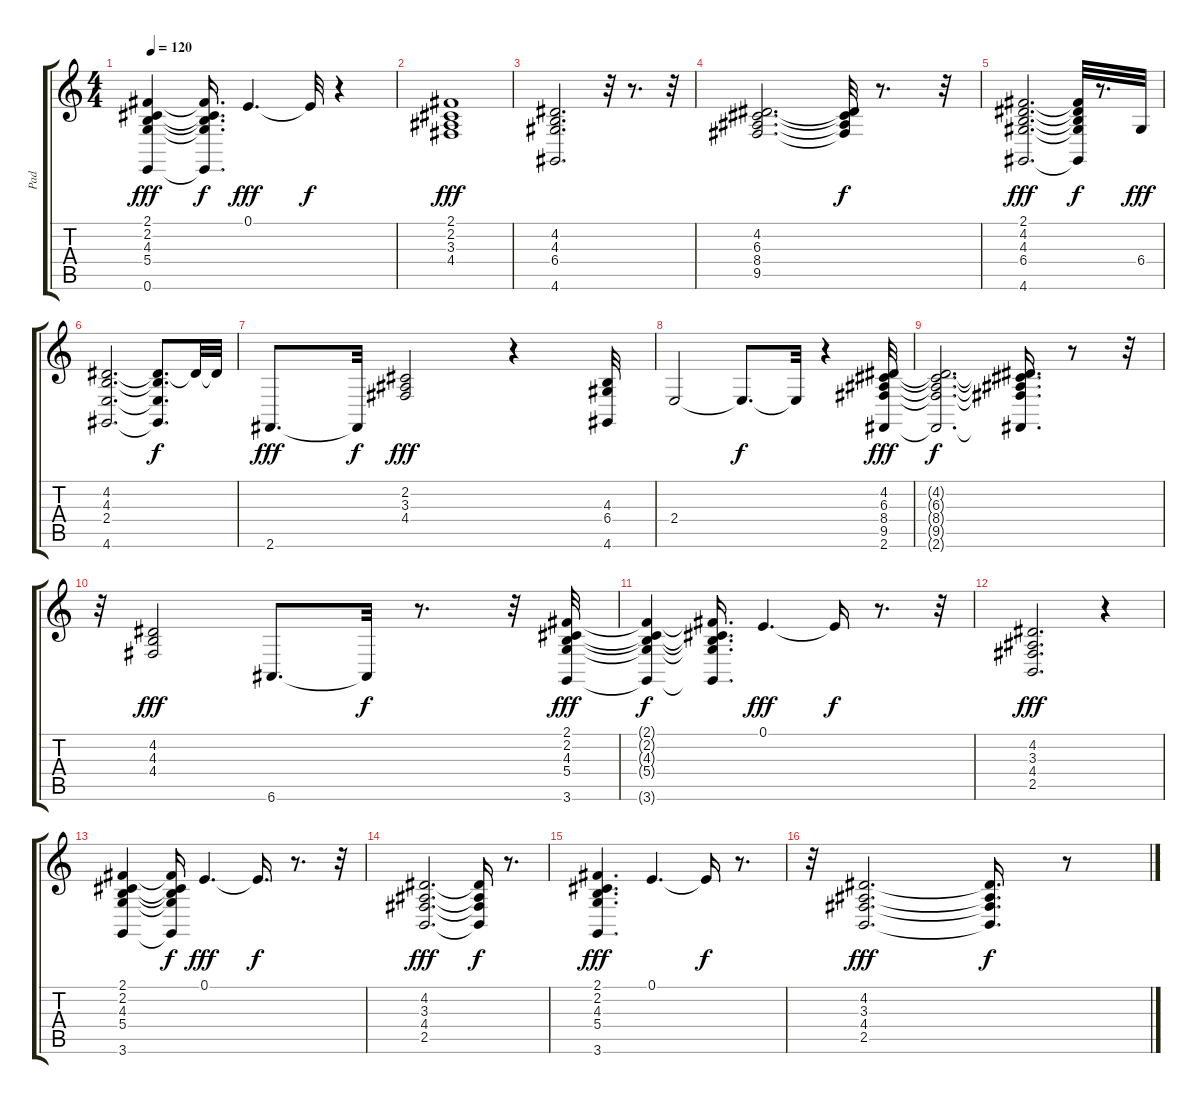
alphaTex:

\track ("Pad" "Pad") {instrument pad8sweep}
\staff {score tabs}
\tuning (E4 B3 G3 D3 A2 E2) {hide}
\ts (4 4)
\tempo 120
\clef g2
\ks c
(2.1 2.2 4.3 5.4 0.6).4{dy fff} (2.1{t} 2.2{t} 4.3{t} 5.4{t} 0.6{t}).16{d dy f} 0.1.4{d dy fff} 0.1{t}.32{dy f} r.4 |
(2.1 2.2 3.3 4.4).1{dy fff} |
(4.2 4.3 6.4 4.6).2{d} r.32 r.8{d} r.32 |
(4.2 6.3 8.4 9.5).2{d} (4.2{t} 6.3{t} 8.4{t} 9.5{t}).32{dy f} r.8{d} r.32 |
(2.1 4.2 4.3 6.4 4.6).2{d dy fff} (2.1{t} 4.2{t} 4.3{t} 6.4{t} 4.6{t}).32{dy f} r.8{d} 6.4.32{dy fff} |
(4.2 4.3 2.4 4.6).2{d} (4.2{t} 4.3{t} 2.4{t} 4.6{t}).8{d dy f} 4.2{t}.32 4.2{t}.32 |
2.6.8{d dy fff} 2.6{t}.32{dy f} (2.2 3.3 4.4).2{dy fff} r.4 (4.3 6.4 4.6).32 |
2.4.2 2.4{t}.8{d dy f} 2.4{t}.32 r.4 (4.2 6.3 8.4 9.5 2.6).32{dy fff} |
(4.2{t} 6.3{t} 8.4{t} 9.5{t} 2.6{t}).2{d dy f} (4.2{t} 6.3{t} 8.4{t} 9.5{t} 2.6{t}).16{d} r.8 r.32 |
r.32 (4.2 4.3 4.4).2{dy fff volume 6} 6.6.8{d} 6.6{t}.32{dy f} r.8{d} r.32 (2.1 2.2 4.3 5.4 3.6).32{dy fff} |
(2.1{t} 2.2{t} 4.3{t} 5.4{t} 3.6{t}).4{dy f} (2.1{t} 2.2{t} 4.3{t} 5.4{t} 3.6{t}).16{d} 0.1.4{d dy fff} 0.1{t}.16{dy f} r.8{d} r.32 |
(4.2 3.3 4.4 2.5).2{d dy fff} r.4 |
(2.1 2.2 4.3 5.4 3.6).4 (2.1{t} 2.2{t} 4.3{t} 5.4{t} 3.6{t}).16{dy f} 0.1.4{d dy fff} 0.1{t}.16{d dy f} r.8{d} r.32 |
(4.2 3.3 4.4 2.5).2{d dy fff} (4.2{t} 3.3{t} 4.4{t} 2.5{t}).16{dy f} r.8{d} |
(2.1 2.2 4.3 5.4 3.6).4{d dy fff} 0.1.4{d} 0.1{t}.16{dy f} r.8{d} |
r.32 (4.2 3.3 4.4 2.5).2{d dy fff} (4.2{t} 3.3{t} 4.4{t} 2.5{t}).16{d dy f} r.8
